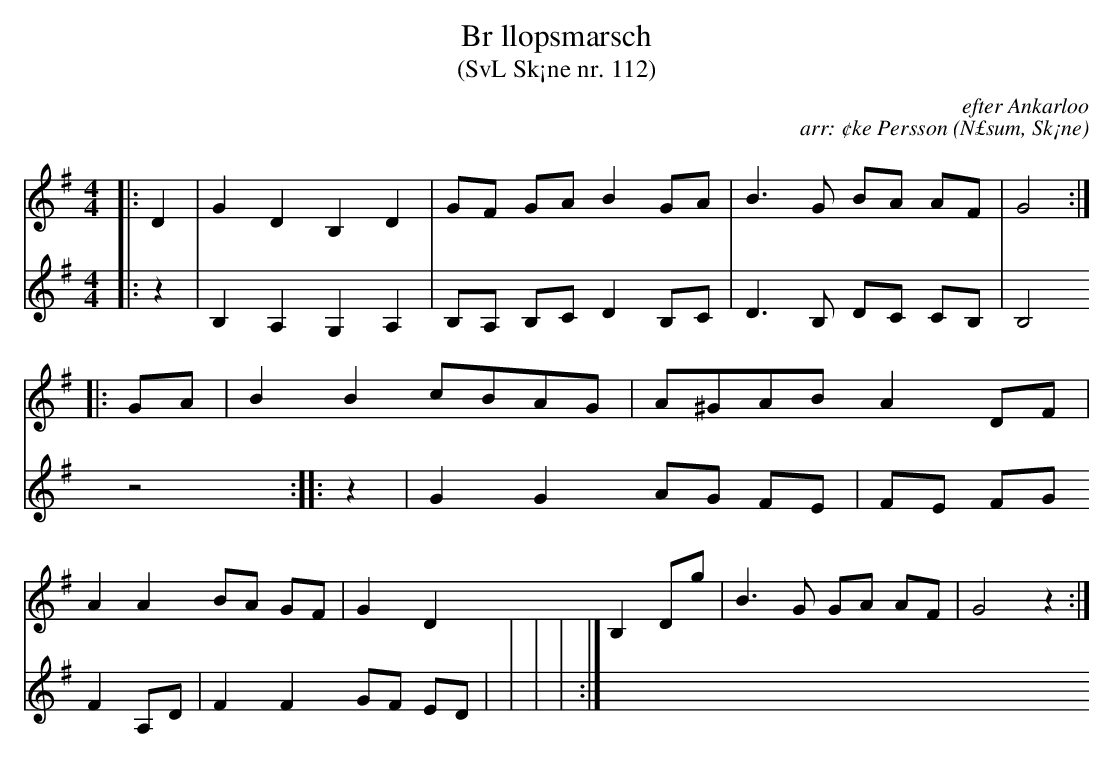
X:1
T:Br llopsmarsch
T:(SvL Sk¡ne nr. 112)
C:efter Ankarloo
C:arr: ¢ke Persson
O:N£sum, Sk¡ne
M:4/4
L:1/8
K:G
V:1
|: D2 | G2 D2 B,2 D2 | GF GA B2 GA | B3 G BA AF | G4 2 :|
|: GA | B2 B2 cBAG | A^GAB A2 DF |
A2 A2 BA GF | G2 D2 B,2 Dg | B3 G GA AF | G4 z2 :|
V:2
|: z2 | B,2 A,2 G,2 A,2 | B,A, B,C D2 B,C | D3 B, DC CB, | B,4 z4 :|
|: z2 | G2 G2 AG FE | FE FG F2 A,D | F2 F2 GF ED |
|  |  |  :|
